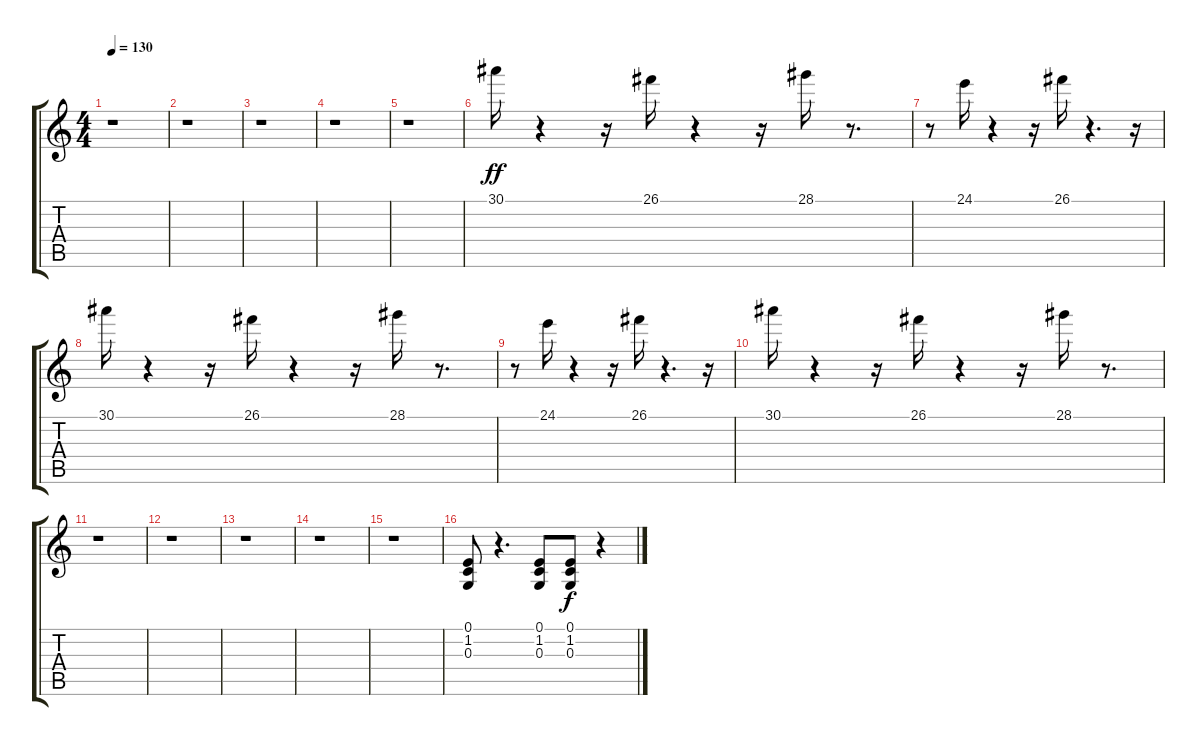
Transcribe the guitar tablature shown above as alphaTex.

\track "" {instrument acousticgrandpiano}
\staff {score tabs}
\tuning (E4 B3 G3 D3 A2 E2) {hide}
\ts (4 4)
\tempo 130
\clef g2
\ks c
r.1{dy f} |
r.1 |
r.1 |
r.1 |
r.1 |
30.1.16{dy ff} r.4 r.16 26.1.16 r.4 r.16 28.1.16 r.8{d} |
r.8 24.1.16 r.4 r.16 26.1.16 r.4{d} r.16 |
30.1.16 r.4 r.16 26.1.16 r.4 r.16 28.1.16 r.8{d} |
r.8 24.1.16 r.4 r.16 26.1.16 r.4{d} r.16 |
30.1.16 r.4 r.16 26.1.16 r.4 r.16 28.1.16 r.8{d} |
r.1 |
r.1 |
r.1 |
r.1 |
r.1 |
(0.1 1.2 0.3).8 r.4{d} (0.1 1.2 0.3).8 (0.1 1.2 0.3).8{dy f} r.4
